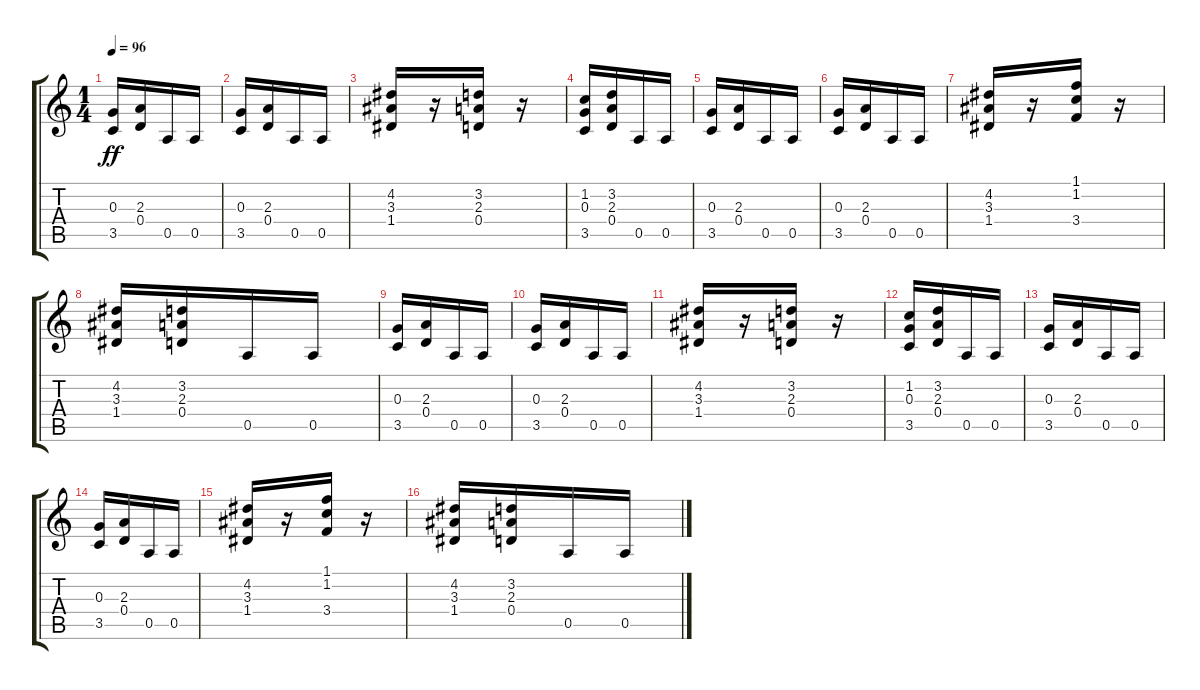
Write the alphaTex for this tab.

\track "" {instrument distortionguitar}
\staff {score tabs}
\tuning (E4 B3 G3 D3 A2 E2) {hide}
\ts (1 4)
\tempo 96
\clef g2
\ks c
(0.3 3.5).16{dy ff} (2.3 0.4).16 0.5.16 0.5.16 |
(0.3 3.5).16 (2.3 0.4).16 0.5.16 0.5.16 |
(4.2 3.3 1.4).16 r.16 (3.2 2.3 0.4).16 r.16 |
(1.2 0.3 3.5).16 (3.2 2.3 0.4).16 0.5.16 0.5.16 |
(0.3 3.5).16 (2.3 0.4).16 0.5.16 0.5.16 |
(0.3 3.5).16 (2.3 0.4).16 0.5.16 0.5.16 |
(4.2 3.3 1.4).16 r.16 (1.1 1.2 3.4).16 r.16 |
(4.2 3.3 1.4).16 (3.2 2.3 0.4).16 0.5.16 0.5.16 |
(0.3 3.5).16 (2.3 0.4).16 0.5.16 0.5.16 |
(0.3 3.5).16 (2.3 0.4).16 0.5.16 0.5.16 |
(4.2 3.3 1.4).16 r.16 (3.2 2.3 0.4).16 r.16 |
(1.2 0.3 3.5).16 (3.2 2.3 0.4).16 0.5.16 0.5.16 |
(0.3 3.5).16 (2.3 0.4).16 0.5.16 0.5.16 |
(0.3 3.5).16 (2.3 0.4).16 0.5.16 0.5.16 |
(4.2 3.3 1.4).16 r.16 (1.1 1.2 3.4).16 r.16 |
(4.2 3.3 1.4).16 (3.2 2.3 0.4).16 0.5.16 0.5.16
